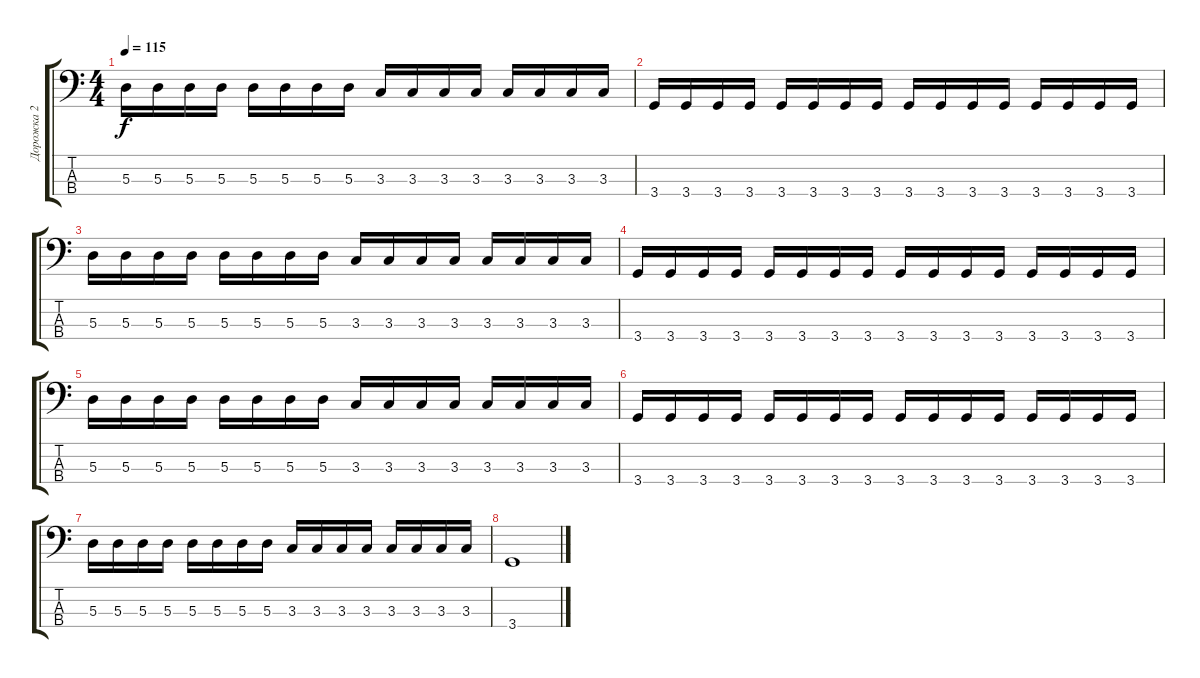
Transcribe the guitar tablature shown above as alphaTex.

\track ("Дорожка 2" "Дорожка 2") {instrument electricbassfinger}
\staff {score tabs}
\tuning (G2 D2 A1 E1) {hide}
\ts (4 4)
\tempo 115
\clef f4
\ks c
5.3.16{dy f} 5.3.16 5.3.16 5.3.16 5.3.16 5.3.16 5.3.16 5.3.16 3.3.16 3.3.16 3.3.16 3.3.16 3.3.16 3.3.16 3.3.16 3.3.16 |
3.4.16 3.4.16 3.4.16 3.4.16 3.4.16 3.4.16 3.4.16 3.4.16 3.4.16 3.4.16 3.4.16 3.4.16 3.4.16 3.4.16 3.4.16 3.4.16 |
5.3.16 5.3.16 5.3.16 5.3.16 5.3.16 5.3.16 5.3.16 5.3.16 3.3.16 3.3.16 3.3.16 3.3.16 3.3.16 3.3.16 3.3.16 3.3.16 |
3.4.16 3.4.16 3.4.16 3.4.16 3.4.16 3.4.16 3.4.16 3.4.16 3.4.16 3.4.16 3.4.16 3.4.16 3.4.16 3.4.16 3.4.16 3.4.16 |
5.3.16 5.3.16 5.3.16 5.3.16 5.3.16 5.3.16 5.3.16 5.3.16 3.3.16 3.3.16 3.3.16 3.3.16 3.3.16 3.3.16 3.3.16 3.3.16 |
3.4.16 3.4.16 3.4.16 3.4.16 3.4.16 3.4.16 3.4.16 3.4.16 3.4.16 3.4.16 3.4.16 3.4.16 3.4.16 3.4.16 3.4.16 3.4.16 |
5.3.16 5.3.16 5.3.16 5.3.16 5.3.16 5.3.16 5.3.16 5.3.16 3.3.16 3.3.16 3.3.16 3.3.16 3.3.16 3.3.16 3.3.16 3.3.16 |
3.4.1
